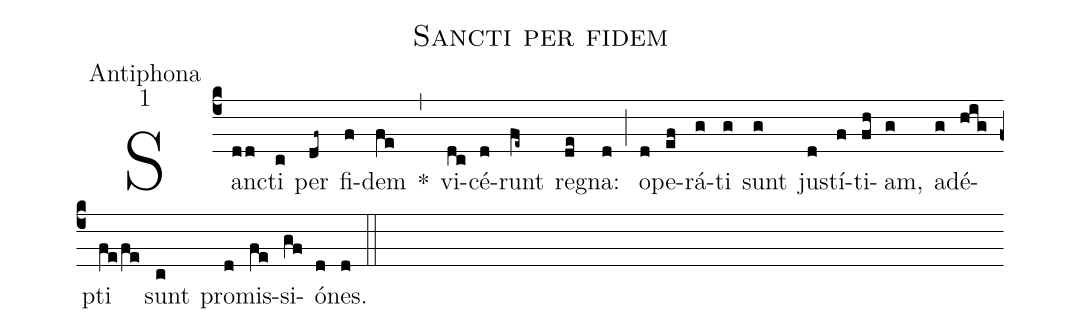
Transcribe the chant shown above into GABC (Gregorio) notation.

name:Sancti per fidem;
office-part:Antiphona;
mode:1;
%%
(c4)San(dd)cti(c) per(df~) fi(f)dem(fe) *(,) vi(dc)cé(d)runt(fe~) re(de)gna:(d) (;) o(d)pe(ef)rá(g)ti(g) sunt(g) jus(d)tí(f)ti(fh)am,(g) ad(g)é(hig)pti(fe/fe) sunt(c) pro(d)mis(fe)si(gf)ó(d)nes.(d) (::)
